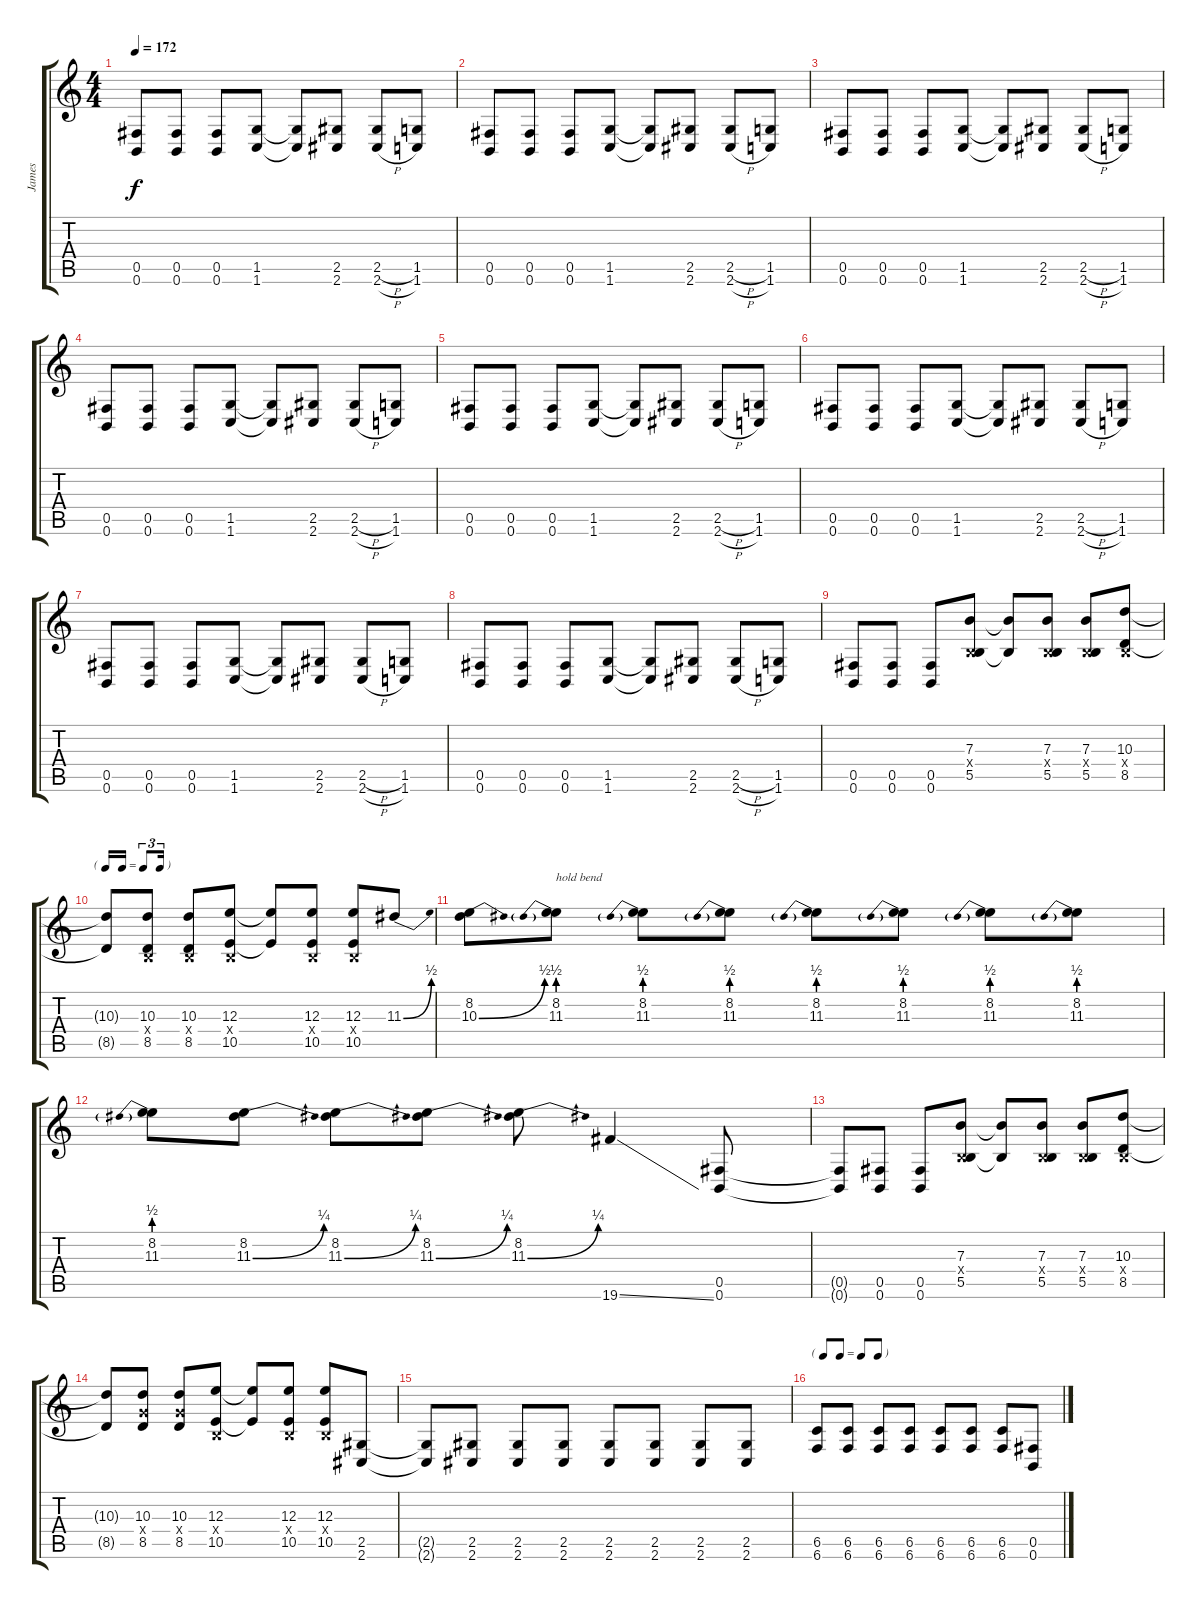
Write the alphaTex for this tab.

\track ("James" "James") {instrument distortionguitar}
\staff {score tabs}
\tuning (Db4 Ab3 E3 B2 Gb2 B1) {hide}
\ts (4 4)
\tempo 172
\clef g2
\ks c
(0.5 0.6).8{dy f} (0.5 0.6).8 (0.5 0.6).8 (1.5 1.6).8 (1.5{t} 1.6{t}).8 (2.5 2.6).8 (2.5{h} 2.6{h}).8 (1.5 1.6).8 |
(0.5 0.6).8 (0.5 0.6).8 (0.5 0.6).8 (1.5 1.6).8 (1.5{t} 1.6{t}).8 (2.5 2.6).8 (2.5{h} 2.6{h}).8 (1.5 1.6).8 |
(0.5 0.6).8 (0.5 0.6).8 (0.5 0.6).8 (1.5 1.6).8 (1.5{t} 1.6{t}).8 (2.5 2.6).8 (2.5{h} 2.6{h}).8 (1.5 1.6).8 |
(0.5 0.6).8 (0.5 0.6).8 (0.5 0.6).8 (1.5 1.6).8 (1.5{t} 1.6{t}).8 (2.5 2.6).8 (2.5{h} 2.6{h}).8 (1.5 1.6).8 |
(0.5 0.6).8 (0.5 0.6).8 (0.5 0.6).8 (1.5 1.6).8 (1.5{t} 1.6{t}).8 (2.5 2.6).8 (2.5{h} 2.6{h}).8 (1.5 1.6).8 |
(0.5 0.6).8 (0.5 0.6).8 (0.5 0.6).8 (1.5 1.6).8 (1.5{t} 1.6{t}).8 (2.5 2.6).8 (2.5{h} 2.6{h}).8 (1.5 1.6).8 |
(0.5 0.6).8 (0.5 0.6).8 (0.5 0.6).8 (1.5 1.6).8 (1.5{t} 1.6{t}).8 (2.5 2.6).8 (2.5{h} 2.6{h}).8 (1.5 1.6).8 |
(0.5 0.6).8 (0.5 0.6).8 (0.5 0.6).8 (1.5 1.6).8 (1.5{t} 1.6{t}).8 (2.5 2.6).8 (2.5{h} 2.6{h}).8 (1.5 1.6).8 |
(0.5 0.6).8 (0.5 0.6).8 (0.5 0.6).8 (7.3 0.4{x} 5.5).8 (7.3{t} 5.5{t}).8 (7.3 0.4{x} 5.5).8 (7.3 0.4{x} 5.5).8 (10.3 0.4{x} 8.5).8 |
\tf triplet16th
(10.3{t} 8.5{t}).8 (10.3 0.4{x} 8.5).8 (10.3 0.4{x} 8.5).8 (12.3 0.4{x} 10.5).8 (12.3{t} 10.5{t}).8 (12.3 0.4{x} 10.5).8 (12.3 0.4{x} 10.5).8 11.3{be (bend 0 0 60 2)}.8 |
(8.2 10.3{be (bend 0 0 60 2)}).8 (8.2 11.3{be (prebend 0 2 60 2)}).8{txt "hold bend"} (8.2 11.3{be (prebend 0 2 60 2)}).8 (8.2 11.3{be (prebend 0 2 60 2)}).8 (8.2 11.3{be (prebend 0 2 60 2)}).8 (8.2 11.3{be (prebend 0 2 60 2)}).8 (8.2 11.3{be (prebend 0 2 60 2)}).8 (8.2 11.3{be (prebend 0 2 60 2)}).8 |
(8.2 11.3{be (prebend 0 2 60 2)}).8 (8.2 11.3{be (bend 0 0 60 1)}).8 (8.2 11.3{be (bend 0 0 60 1)}).8 (8.2 11.3{be (bend 0 0 60 1)}).8 (8.2 11.3{be (bend 0 0 60 1)}).8 19.6{ss}.4 (0.5 0.6).8 |
(0.5{t} 0.6{t}).8 (0.5 0.6).8 (0.5 0.6).8 (7.3 0.4{x} 5.5).8 (7.3{t} 5.5{t}).8 (7.3 0.4{x} 5.5).8 (7.3 0.4{x} 5.5).8 (10.3 0.4{x} 8.5).8 |
(10.3{t} 8.5{t}).8 (10.3 8.4{x} 8.5).8 (10.3 8.4{x} 8.5).8 (12.3 0.4{x} 10.5).8 (12.3{t} 10.5{t}).8 (12.3 0.4{x} 10.5).8 (12.3 0.4{x} 10.5).8 (2.5 2.6).8 |
(2.5{t} 2.6{t}).8 (2.5 2.6).8 (2.5 2.6).8 (2.5 2.6).8 (2.5 2.6).8 (2.5 2.6).8 (2.5 2.6).8 (2.5 2.6).8 |
\tf none
(6.5 6.6).8 (6.5 6.6).8 (6.5 6.6).8 (6.5 6.6).8 (6.5 6.6).8 (6.5 6.6).8 (6.5 6.6).8 (0.5 0.6).8
